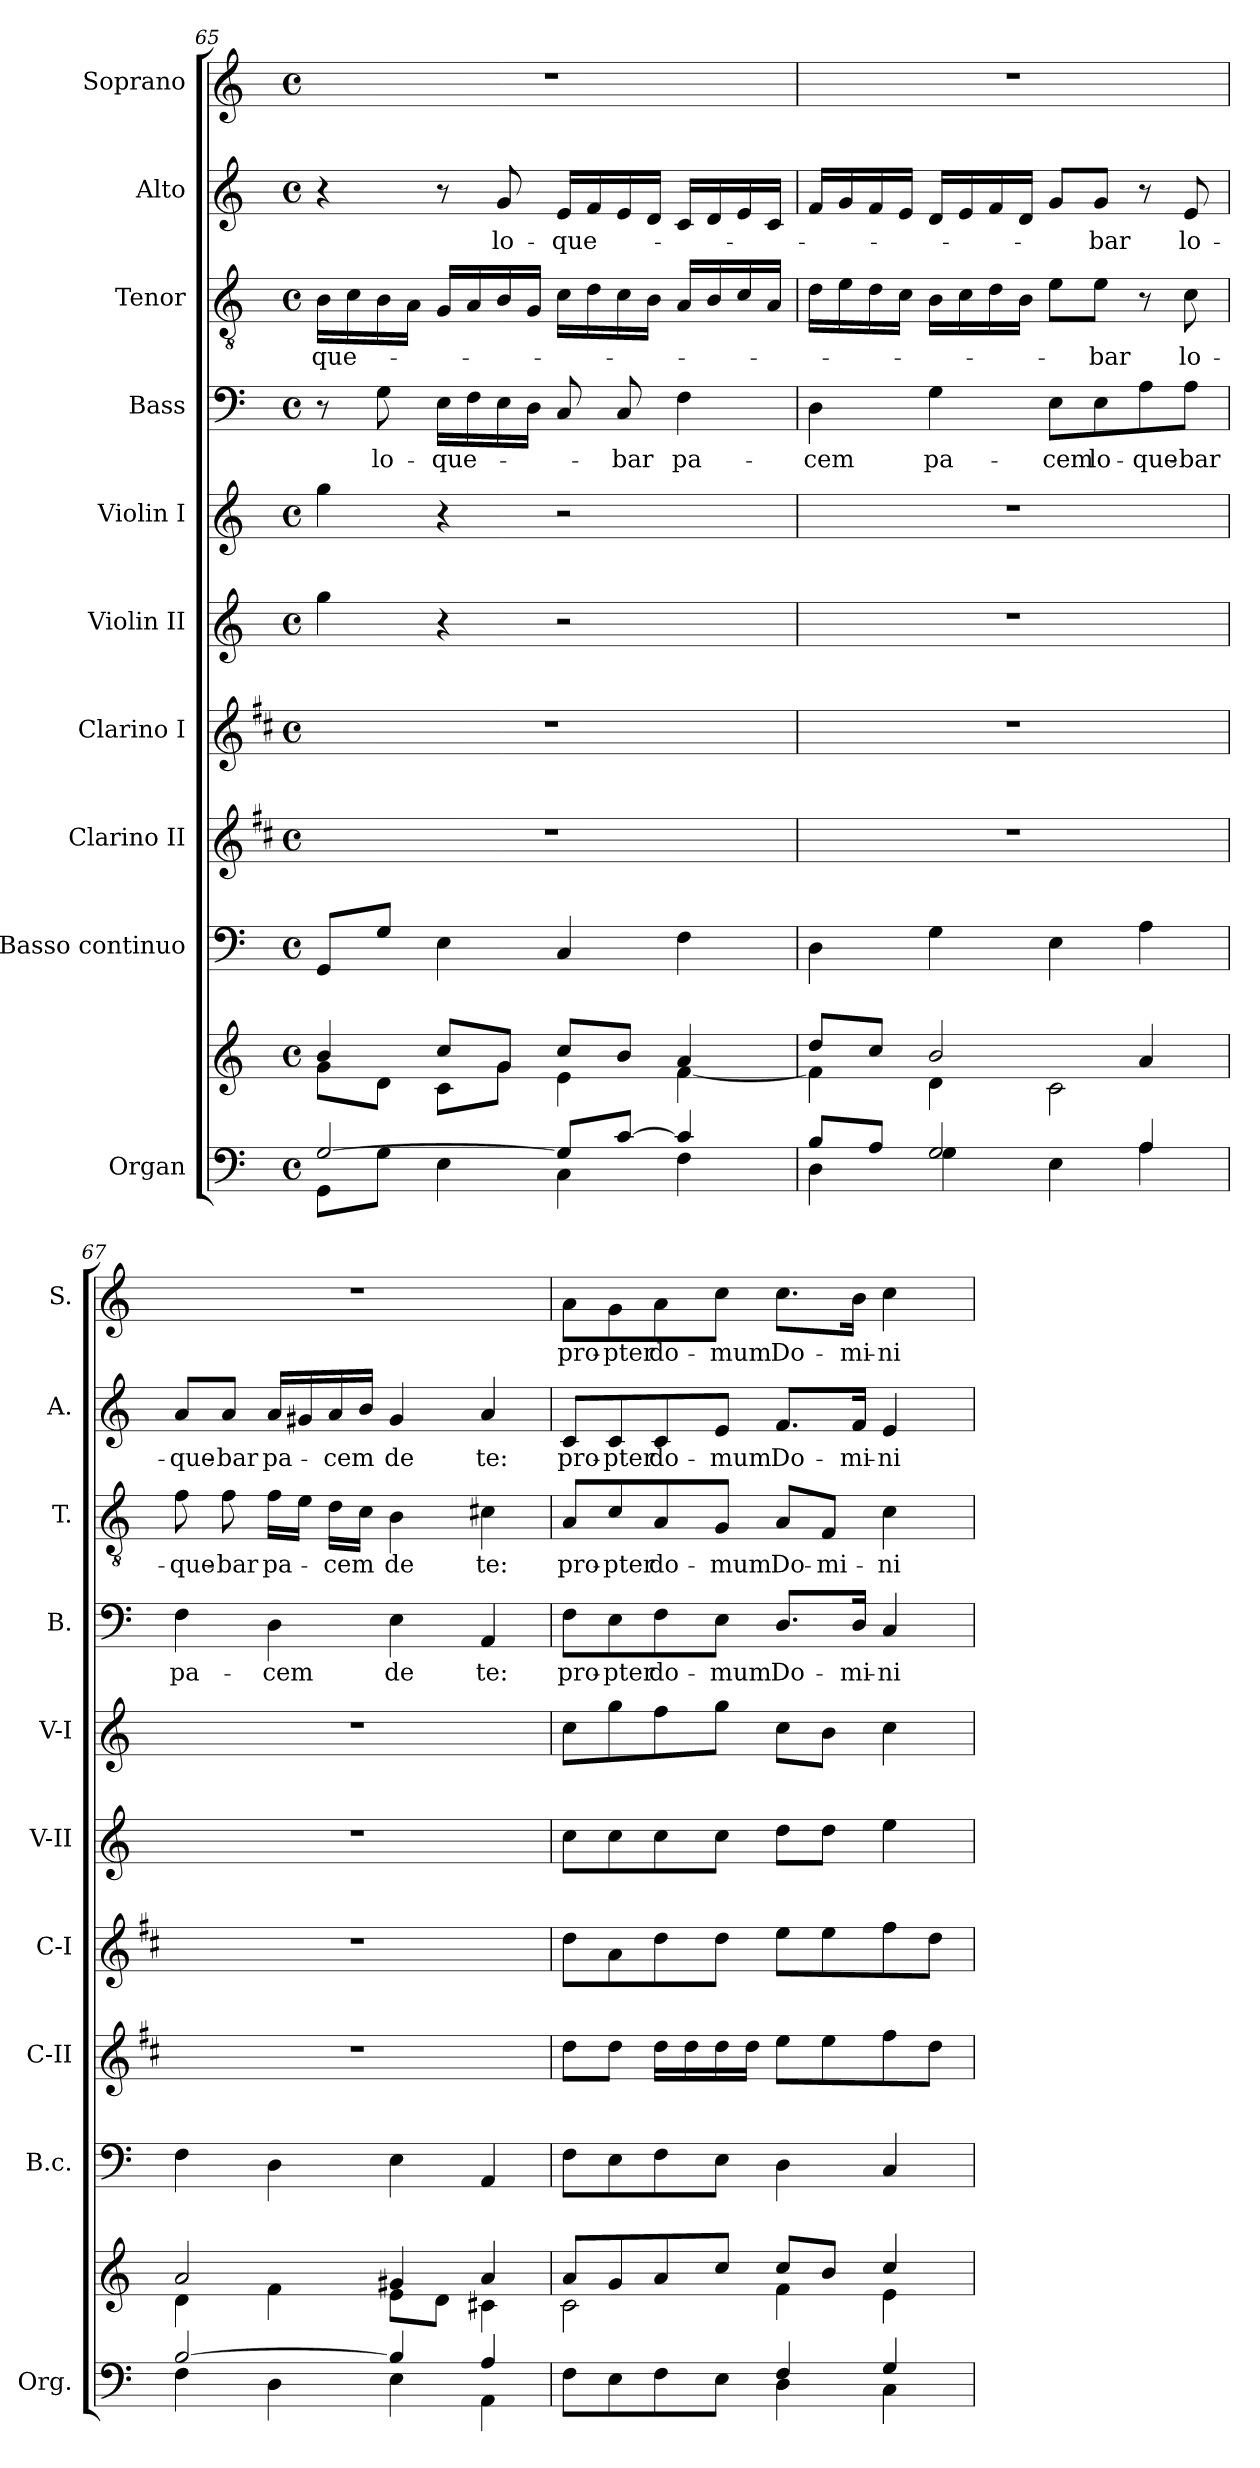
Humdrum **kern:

**kern	**kern	**kern	**kern	**kern	**kern	**kern	**kern	**text	**kern	**text	**kern	**text	**kern	**text
*part10	*part10	*part9	*part8	*part7	*part6	*part5	*part4	*part4	*part3	*part3	*part2	*part2	*part1	*part1
*staff11	*staff10	*staff9	*staff8	*staff7	*staff6	*staff5	*staff4	*staff4	*staff3	*staff3	*staff2	*staff2	*staff1	*staff1
*I"Organ	*	*I"Basso  continuo	*I"Clarino II	*I"Clarino I	*I"Violin II	*I"Violin I	*I"Bass	*	*I"Tenor	*	*I"Alto	*	*I"Soprano	*
*I'Org.	*	*I'B.c.	*I'C-II	*I'C-I	*I'V-II	*I'V-I	*I'B.	*	*I'T.	*	*I'A.	*	*I'S.	*
!!LO:PB:g=z
*clefF4	*clefG2	*clefF4	*clefG2	*clefG2	*clefG2	*clefG2	*clefF4	*	*clefGv2	*	*clefG2	*	*clefG2	*
*	*	*	*ITrd1c2	*ITrd1c2	*	*	*	*	*	*	*	*	*	*
*k[]	*k[]	*k[]	*k[]	*k[]	*k[]	*k[]	*k[]	*	*k[]	*	*k[]	*	*k[]	*
*C:	*C:	*C:	*C:	*C:	*C:	*C:	*C:	*	*C:	*	*C:	*	*C:	*
*M4/4	*M4/4	*M4/4	*M4/4	*M4/4	*M4/4	*M4/4	*M4/4	*	*M4/4	*	*M4/4	*	*M4/4	*
*met(c)	*met(c)	*met(c)	*met(c)	*met(c)	*met(c)	*met(c)	*met(c)	*	*met(c)	*	*met(c)	*	*met(c)	*
=65	=65	=65	=65	=65	=65	=65	=65	=65	=65	=65	=65	=65	=65	=65
*^	*^	*	*	*	*	*	*	*	*	*	*	*	*	*
!	!	!	!	!	!	!	!	!	!	!	!	!LO:LY:b	!	!	!	!
[>2G/	8GG\L	4b/	8g\L	8GG/L	1r	1r	4gg\	4gg\	8r	.	16B\LL	-que-	4r	.	1r	.
.	.	.	.	.	.	.	.	.	.	.	16c\	.	.	.	.	.
!	!	!	!	!	!	!	!	!	!	!LO:LY:b	!	!	!	!	!	!
.	8G\J	.	8d\J	8G/J	.	.	.	.	8G\	lo-	16B\	.	.	.	.	.
.	.	.	.	.	.	.	.	.	.	.	16A\JJ	.	.	.	.	.
!	!	!	!	!	!	!	!	!	!	!LO:LY:b	!	!	!	!	!	!
.	4E\	8cc/L	8c\L	4E\	.	.	4r	4r	16E\LL	-que-	16G/LL	.	8r	.	.	.
.	.	.	.	.	.	.	.	.	16F\	.	16A/	.	.	.	.	.
!	!	!	!	!	!	!	!	!	!	!	!	!	!	!LO:LY:b	!	!
.	.	8g/J	8g\J	.	.	.	.	.	16E\	.	16B/	.	8g/	lo-	.	.
.	.	.	.	.	.	.	.	.	16D\JJ	.	16G/JJ	.	.	.	.	.
!	!	!	!	!	!	!	!	!	!	!	!	!	!	!LO:LY:b	!	!
8G/L]	4C\	8cc/L	4e\	4C/	.	.	2r	2r	8C/	.	16c\LL	.	16e/LL	-que-	.	.
.	.	.	.	.	.	.	.	.	.	.	16d\	.	16f/	.	.	.
!	!	!	!	!	!	!	!	!	!	!LO:LY:b	!	!	!	!	!	!
[>8c/J	.	8b/J	.	.	.	.	.	.	8C/	-bar	16c\	.	16e/	.	.	.
.	.	.	.	.	.	.	.	.	.	.	16B\JJ	.	16d/JJ	.	.	.
!	!	!	!	!	!	!	!	!	!	!LO:LY:b	!	!	!	!	!	!
4c/]	4F\	4a/	[<4f\	4F\	.	.	.	.	4F\	pa-	16A/LL	.	16c/LL	.	.	.
.	.	.	.	.	.	.	.	.	.	.	16B/	.	16d/	.	.	.
.	.	.	.	.	.	.	.	.	.	.	16c/	.	16e/	.	.	.
.	.	.	.	.	.	.	.	.	.	.	16A/JJ	.	16c/JJ	.	.	.
=66	=66	=66	=66	=66	=66	=66	=66	=66	=66	=66	=66	=66	=66	=66	=66	=66
!	!	!	!	!	!	!	!	!	!	!LO:LY:b	!	!	!	!	!	!
8B/L	4D\	8dd/L	4f\]	4D\	1r	1r	1r	1r	4D\	-cem	16d\LL	.	16f/LL	.	1r	.
.	.	.	.	.	.	.	.	.	.	.	16e\	.	16g/	.	.	.
8A/J	.	8cc/J	.	.	.	.	.	.	.	.	16d\	.	16f/	.	.	.
.	.	.	.	.	.	.	.	.	.	.	16c\JJ	.	16e/JJ	.	.	.
!	!	!	!	!	!	!	!	!	!	!LO:LY:b	!	!	!	!	!	!
2G/	4G\	2b/	4d\	4G\	.	.	.	.	4G\	pa-	16B\LL	.	16d/LL	.	.	.
.	.	.	.	.	.	.	.	.	.	.	16c\	.	16e/	.	.	.
.	.	.	.	.	.	.	.	.	.	.	16d\	.	16f/	.	.	.
.	.	.	.	.	.	.	.	.	.	.	16B\JJ	.	16d/JJ	.	.	.
!	!	!	!	!	!	!	!	!	!	!LO:LY:b	!	!	!	!	!	!
.	4E\	.	2c\	4E\	.	.	.	.	8E\L	-cem	8e\L	.	8g/L	.	.	.
!	!	!	!	!	!	!	!	!	!	!LO:LY:b	!	!LO:LY:b	!	!LO:LY:b	!	!
.	.	.	.	.	.	.	.	.	8E\	lo-	8e\J	-bar	8g/J	bar	.	.
!	!	!	!	!	!	!	!	!	!	!LO:LY:b	!	!	!	!	!	!
4A/	4A\	4a/	.	4A\	.	.	.	.	8A\	-que-	8r	.	8r	.	.	.
!	!	!	!	!	!	!	!	!	!	!LO:LY:b	!	!LO:LY:b	!	!LO:LY:b	!	!
.	.	.	.	.	.	.	.	.	8A\J	-bar	8c\	lo-	8e/	lo-	.	.
=67	=67	=67	=67	=67	=67	=67	=67	=67	=67	=67	=67	=67	=67	=67	=67	=67
!	!	!	!	!	!	!	!	!	!	!LO:LY:b	!	!LO:LY:b	!	!LO:LY:b	!	!
[>2B/	4F\	2a/	4d\	4F\	1r	1r	1r	1r	4F\	pa-	8f\	-que-	8a/L	-que-	1r	.
!	!	!	!	!	!	!	!	!	!	!	!	!LO:LY:b	!	!LO:LY:b	!	!
.	.	.	.	.	.	.	.	.	.	.	8f\	-bar	8a/J	-bar	.	.
!	!	!	!	!	!	!	!	!	!	!LO:LY:b	!	!LO:LY:b	!	!LO:LY:b	!	!
.	4D\	.	4f\	4D\	.	.	.	.	4D\	-cem	16f\LL	pa-	16a/LL	pa-	.	.
.	.	.	.	.	.	.	.	.	.	.	16e\JJ	.	16g#X/	.	.	.
!	!	!	!	!	!	!	!	!	!	!	!	!LO:LY:b	!	!LO:LY:b	!	!
.	.	.	.	.	.	.	.	.	.	.	16d\LL	-cem	16a/	-cem	.	.
.	.	.	.	.	.	.	.	.	.	.	16c\JJ	.	16b/JJ	.	.	.
!	!	!	!	!	!	!	!	!	!	!LO:LY:b	!	!LO:LY:b	!	!LO:LY:b	!	!
4B/]	4E\	4g#X/	8e\L	4E\	.	.	.	.	4E\	de	4B\	de	4g#/	de	.	.
.	.	.	8d\J	.	.	.	.	.	.	.	.	.	.	.	.	.
!	!	!	!	!	!	!	!	!	!	!LO:LY:b	!	!LO:LY:b	!	!LO:LY:b	!	!
4A/	4AA\	4a/	4c#X\	4AA/	.	.	.	.	4AA/	te:	4c#X\	te:	4a/	te:	.	.
=68	=68	=68	=68	=68	=68	=68	=68	=68	=68	=68	=68	=68	=68	=68	=68	=68
!	!	!	!	!	!	!	!	!	!	!LO:LY:b	!	!LO:LY:b	!	!LO:LY:b	!	!LO:LY:b
8F\L	2ryy	8a/L	2c\	8F\L	8cc\L	8cc\L	8cc\L	8cc\L	8F\L	pro-	8A/L	pro-	8c/L	pro-	8a\L	pro-
!	!	!	!	!	!	!	!	!	!	!LO:LY:b	!	!LO:LY:b	!	!LO:LY:b	!	!LO:LY:b
8E\	.	8g/	.	8E\	8cc\J	8g\	8cc\	8gg\	8E\	-pter	8c/	-pter	8c/	-pter	8g\	-pter
!	!	!	!	!	!	!	!	!	!	!LO:LY:b	!	!LO:LY:b	!	!LO:LY:b	!	!LO:LY:b
8F\	.	8a/	.	8F\	16cc\LL	8cc\	8cc\	8ff\	8F\	do-	8A/	do-	8c/	do-	8a\	do-
.	.	.	.	.	16cc\	.	.	.	.	.	.	.	.	.	.	.
!	!	!	!	!	!	!	!	!	!	!LO:LY:b	!	!LO:LY:b	!	!LO:LY:b	!	!LO:LY:b
8E\J	.	8cc/J	.	8E\J	16cc\	8cc\J	8cc\J	8gg\J	8E\J	-mum	8G/J	-mum	8e/J	-mum	8cc\J	-mum
.	.	.	.	.	16cc\JJ	.	.	.	.	.	.	.	.	.	.	.
!	!	!	!	!	!	!	!	!	!	!LO:LY:b	!	!LO:LY:b	!	!LO:LY:b	!	!LO:LY:b
4D\	4F/	8cc/L	4f\	4D\	8dd\L	8dd\L	8dd\L	8cc\L	8.D/L	Do-	8A/L	Do-	8.f/L	Do-	8.cc\L	Do-
!	!	!	!	!	!	!	!	!	!	!	!	!LO:LY:b	!	!	!	!
.	.	8b/J	.	.	8dd\	8dd\	8dd\J	8b\J	.	.	8F/J	-mi-	.	.	.	.
!	!	!	!	!	!	!	!	!	!	!LO:LY:b	!	!	!	!LO:LY:b	!	!LO:LY:b
.	.	.	.	.	.	.	.	.	16D/Jk	-mi-	.	.	16f/Jk	-mi-	16b\Jk	-mi-
!	!	!	!	!	!	!	!	!	!	!LO:LY:b	!	!LO:LY:b	!	!LO:LY:b	!	!LO:LY:b
4C\	4G/	4cc/	4e\	4C/	8ee\	8ee\	4ee\	4cc\	4C/	-ni	4c\	-ni	4e/	-ni	4cc\	-ni
.	.	.	.	.	8cc\J	8cc\J	.	.	.	.	.	.	.	.	.	.
*v	*v	*	*	*	*	*	*	*	*	*	*	*	*	*	*	*
*	*v	*v	*	*	*	*	*	*	*	*	*	*	*	*	*
=	=	=	=	=	=	=	=	=	=	=	=	=	=	=
*-	*-	*-	*-	*-	*-	*-	*-	*-	*-	*-	*-	*-	*-	*-
